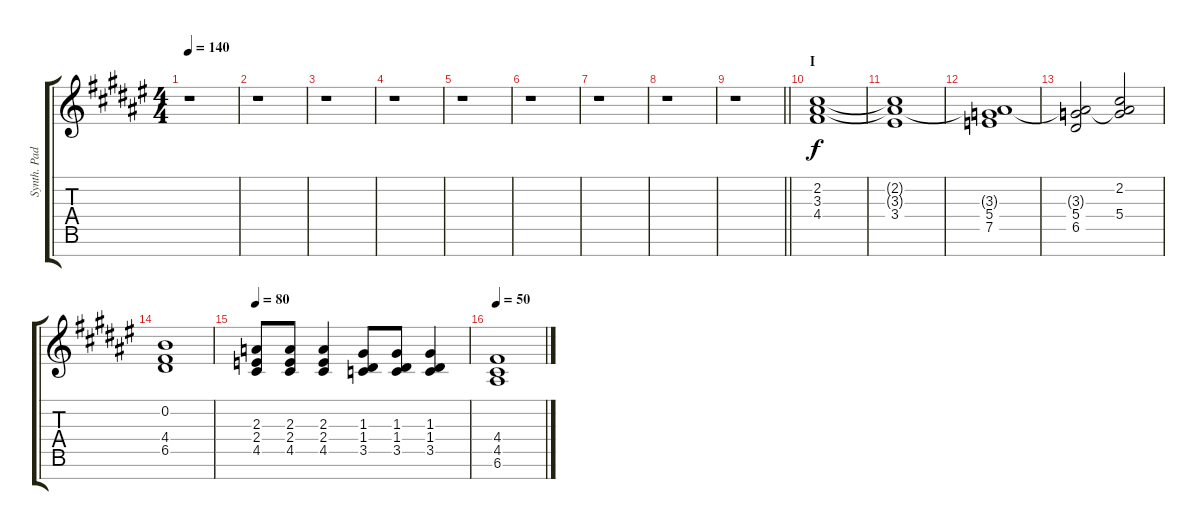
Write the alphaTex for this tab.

\track ("Synth. Pad" "Synth. Pad") {instrument pad2warm}
\staff {score tabs}
\tuning (E5 B4 G4 D4 A3 E3 B2) {hide}
\ts (4 4)
\tempo 140
\clef g2
\ks f#
r.1{dy f} |
r.1 |
r.1 |
r.1 |
r.1 |
r.1 |
r.1 |
r.1 |
\barLineRight lightlight
r.1 |
\section ("" "I")
(2.2 3.3 4.4).1 |
(2.2{t} 3.3{t} 3.4).1 |
(3.3{t} 5.4 7.5).1 |
(3.3{t} 5.4 6.5).2 (2.2 3.3{t} 5.4).2 |
(0.2 4.4 6.5).1 |
\tempo 80
(2.3 2.4 4.5).8 (2.3 2.4 4.5).8 (2.3 2.4 4.5).4 (1.3 1.4 3.5).8 (1.3 1.4 3.5).8 (1.3 1.4 3.5).4 |
\tempo 50
(4.4 4.5 6.6).1
